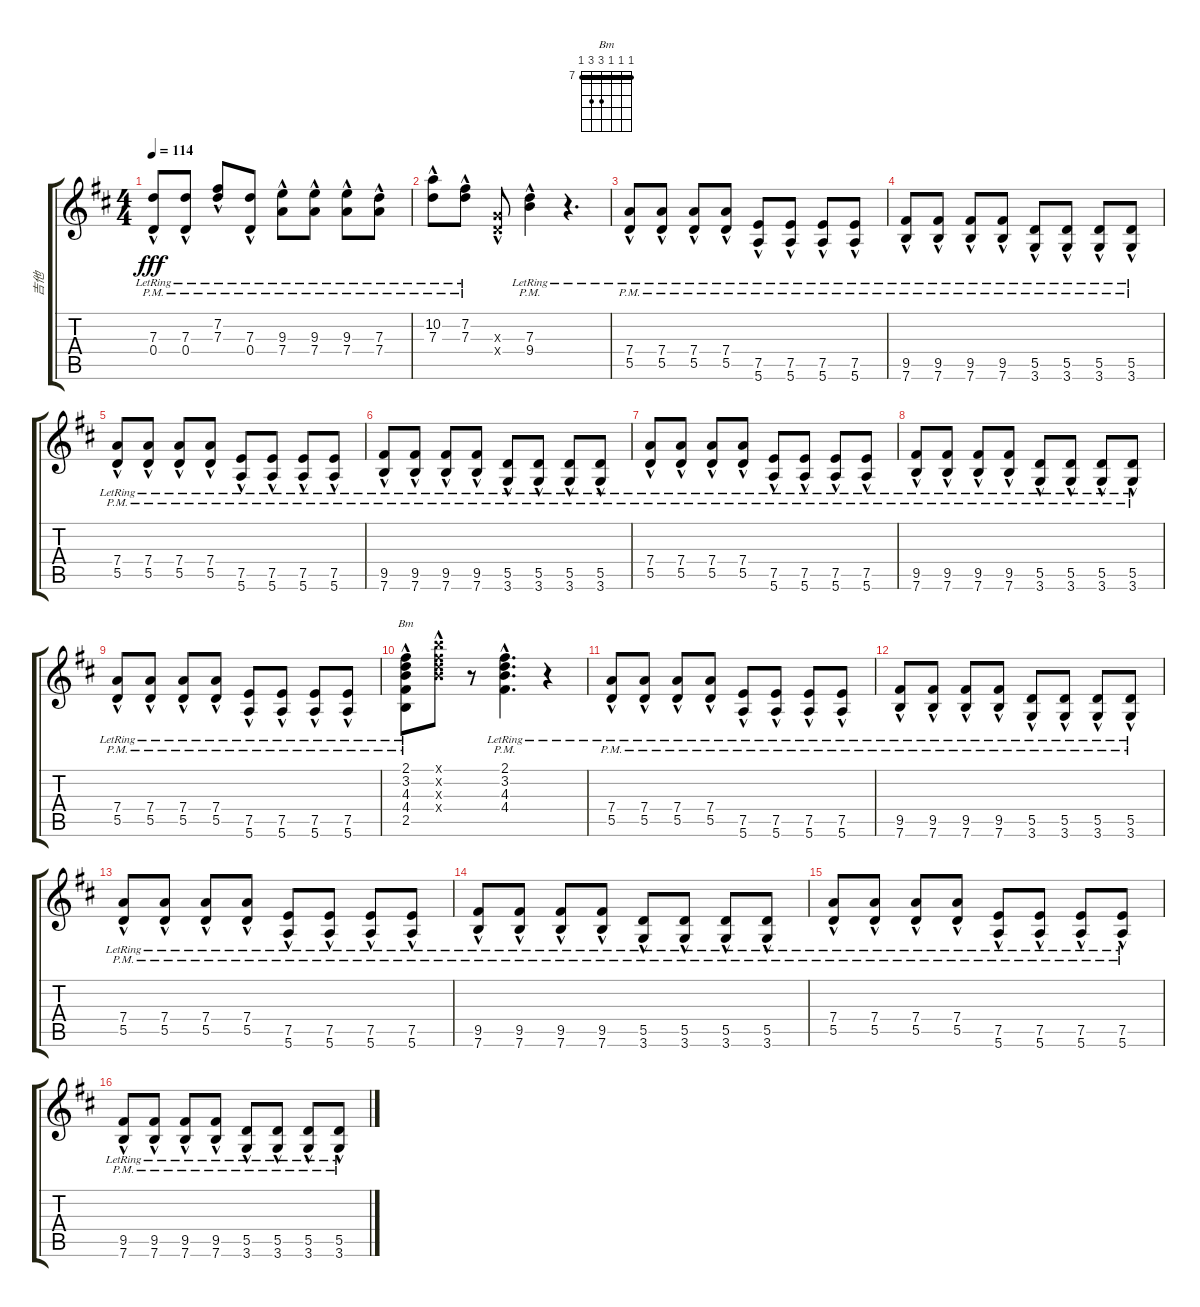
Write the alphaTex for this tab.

\track ("吉他" "吉他") {instrument acousticguitarsteel}
\staff {score tabs}
\tuning (E4 B3 G3 D3 A2 E2) {hide}
\chord ("Bm" 7 7 7 9 9 7) {firstfret 7 barre 7}
\ts (4 4)
\tempo 114
\clef g2
\ks d
(7.3{hac pm lr} 0.4{hac pm lr}).8{dy fff} (7.3{hac pm lr} 0.4{hac pm lr}).8 (7.2{hac pm lr} 7.3{hac pm lr}).8 (7.3{hac pm lr} 0.4{hac pm lr}).8 (9.3{hac pm lr} 7.4{hac pm lr}).8 (9.3{hac pm lr} 7.4{hac pm lr}).8 (9.3{hac pm lr} 7.4{hac pm lr}).8 (7.3{hac pm lr} 7.4{hac pm lr}).8 |
(10.2{hac pm lr} 7.3{hac pm lr}).8 (7.2{hac pm lr} 7.3{hac pm lr}).8 (0.3{hac x} 0.4{hac x}).8 (7.3{hac pm lr} 9.4{hac pm lr}).4 r.4{d} |
(7.4{hac pm lr} 5.5{hac pm lr}).8 (7.4{hac pm lr} 5.5{hac pm lr}).8 (7.4{hac pm lr} 5.5{hac pm lr}).8 (7.4{hac pm lr} 5.5{hac pm lr}).8 (7.5{hac pm lr} 5.6{hac pm lr}).8 (7.5{hac pm lr} 5.6{hac pm lr}).8 (7.5{hac pm lr} 5.6{hac pm lr}).8 (7.5{hac pm lr} 5.6{hac pm lr}).8 |
(9.5{hac pm lr} 7.6{hac pm lr}).8 (9.5{hac pm lr} 7.6{hac pm lr}).8 (9.5{hac pm lr} 7.6{hac pm lr}).8 (9.5{hac pm lr} 7.6{hac pm lr}).8 (5.5{hac pm lr} 3.6{hac pm lr}).8 (5.5{hac pm lr} 3.6{hac pm lr}).8 (5.5{hac pm lr} 3.6{hac pm lr}).8 (5.5{hac pm lr} 3.6{hac pm lr}).8 |
(7.4{hac pm lr} 5.5{hac pm lr}).8 (7.4{hac pm lr} 5.5{hac pm lr}).8 (7.4{hac pm lr} 5.5{hac pm lr}).8 (7.4{hac pm lr} 5.5{hac pm lr}).8 (7.5{hac pm lr} 5.6{hac pm lr}).8 (7.5{hac pm lr} 5.6{hac pm lr}).8 (7.5{hac pm lr} 5.6{hac pm lr}).8 (7.5{hac pm lr} 5.6{hac pm lr}).8 |
(9.5{hac pm lr} 7.6{hac pm lr}).8 (9.5{hac pm lr} 7.6{hac pm lr}).8 (9.5{hac pm lr} 7.6{hac pm lr}).8 (9.5{hac pm lr} 7.6{hac pm lr}).8 (5.5{hac pm lr} 3.6{hac pm lr}).8 (5.5{hac pm lr} 3.6{hac pm lr}).8 (5.5{hac pm lr} 3.6{hac pm lr}).8 (5.5{hac pm lr} 3.6{hac pm lr}).8 |
(7.4{hac pm lr} 5.5{hac pm lr}).8 (7.4{hac pm lr} 5.5{hac pm lr}).8 (7.4{hac pm lr} 5.5{hac pm lr}).8 (7.4{hac pm lr} 5.5{hac pm lr}).8 (7.5{hac pm lr} 5.6{hac pm lr}).8 (7.5{hac pm lr} 5.6{hac pm lr}).8 (7.5{hac pm lr} 5.6{hac pm lr}).8 (7.5{hac pm lr} 5.6{hac pm lr}).8 |
(9.5{hac pm lr} 7.6{hac pm lr}).8 (9.5{hac pm lr} 7.6{hac pm lr}).8 (9.5{hac pm lr} 7.6{hac pm lr}).8 (9.5{hac pm lr} 7.6{hac pm lr}).8 (5.5{hac pm lr} 3.6{hac pm lr}).8 (5.5{hac pm lr} 3.6{hac pm lr}).8 (5.5{hac pm lr} 3.6{hac pm lr}).8 (5.5{hac pm lr} 3.6{hac pm lr}).8 |
(7.4{hac pm lr} 5.5{hac pm lr}).8 (7.4{hac pm lr} 5.5{hac pm lr}).8 (7.4{hac pm lr} 5.5{hac pm lr}).8 (7.4{hac pm lr} 5.5{hac pm lr}).8 (7.5{hac pm lr} 5.6{hac pm lr}).8 (7.5{hac pm lr} 5.6{hac pm lr}).8 (7.5{hac pm lr} 5.6{hac pm lr}).8 (7.5{hac pm lr} 5.6{hac pm lr}).8 |
(2.1{hac pm lr} 3.2{hac pm lr} 4.3{hac pm lr} 4.4{hac pm lr} 2.5{hac pm lr}).8{ch "Bm"} (7.1{hac x} 7.2{hac x} 7.3{hac x} 9.4{hac x}).8 r.8 (2.1{hac pm lr} 3.2{hac pm lr} 4.3{hac pm lr} 4.4{hac pm lr}).4{d} r.4 |
(7.4{hac pm lr} 5.5{hac pm lr}).8 (7.4{hac pm lr} 5.5{hac pm lr}).8 (7.4{hac pm lr} 5.5{hac pm lr}).8 (7.4{hac pm lr} 5.5{hac pm lr}).8 (7.5{hac pm lr} 5.6{hac pm lr}).8 (7.5{hac pm lr} 5.6{hac pm lr}).8 (7.5{hac pm lr} 5.6{hac pm lr}).8 (7.5{hac pm lr} 5.6{hac pm lr}).8 |
(9.5{hac pm lr} 7.6{hac pm lr}).8 (9.5{hac pm lr} 7.6{hac pm lr}).8 (9.5{hac pm lr} 7.6{hac pm lr}).8 (9.5{hac pm lr} 7.6{hac pm lr}).8 (5.5{hac pm lr} 3.6{hac pm lr}).8 (5.5{hac pm lr} 3.6{hac pm lr}).8 (5.5{hac pm lr} 3.6{hac pm lr}).8 (5.5{hac pm lr} 3.6{hac pm lr}).8 |
(7.4{hac pm lr} 5.5{hac pm lr}).8 (7.4{hac pm lr} 5.5{hac pm lr}).8 (7.4{hac pm lr} 5.5{hac pm lr}).8 (7.4{hac pm lr} 5.5{hac pm lr}).8 (7.5{hac pm lr} 5.6{hac pm lr}).8 (7.5{hac pm lr} 5.6{hac pm lr}).8 (7.5{hac pm lr} 5.6{hac pm lr}).8 (7.5{hac pm lr} 5.6{hac pm lr}).8 |
(9.5{hac pm lr} 7.6{hac pm lr}).8 (9.5{hac pm lr} 7.6{hac pm lr}).8 (9.5{hac pm lr} 7.6{hac pm lr}).8 (9.5{hac pm lr} 7.6{hac pm lr}).8 (5.5{hac pm lr} 3.6{hac pm lr}).8 (5.5{hac pm lr} 3.6{hac pm lr}).8 (5.5{hac pm lr} 3.6{hac pm lr}).8 (5.5{hac pm lr} 3.6{hac pm lr}).8 |
(7.4{hac pm lr} 5.5{hac pm lr}).8 (7.4{hac pm lr} 5.5{hac pm lr}).8 (7.4{hac pm lr} 5.5{hac pm lr}).8 (7.4{hac pm lr} 5.5{hac pm lr}).8 (7.5{hac pm lr} 5.6{hac pm lr}).8 (7.5{hac pm lr} 5.6{hac pm lr}).8 (7.5{hac pm lr} 5.6{hac pm lr}).8 (7.5{hac pm lr} 5.6{hac pm lr}).8 |
(9.5{hac pm lr} 7.6{hac pm lr}).8 (9.5{hac pm lr} 7.6{hac pm lr}).8 (9.5{hac pm lr} 7.6{hac pm lr}).8 (9.5{hac pm lr} 7.6{hac pm lr}).8 (5.5{hac pm lr} 3.6{hac pm lr}).8 (5.5{hac pm lr} 3.6{hac pm lr}).8 (5.5{hac pm lr} 3.6{hac pm lr}).8 (5.5{hac pm lr} 3.6{hac pm lr}).8
